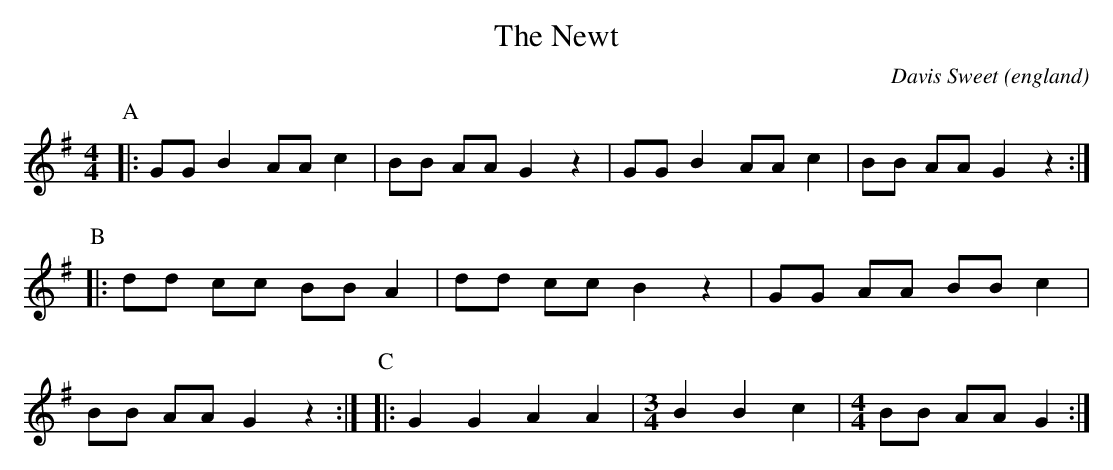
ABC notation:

X:1
T:The Newt
O:england
M:4/4
C:Davis Sweet
K:G
P:A
|: GG B2 AA c2 | BB AA G2 z2 | GG B2 AA c2 | BB AA G2 z2 :|\
P:B
|: dd cc BB A2 | dd cc B2 z2 | GG AA BB c2 | BB AA G2 z2 :|\
P:C
|: G2 G2 A2 A2 |\
M:3/4
B2 B2 c2 |\
M:4/4
BB AA G2 :|
